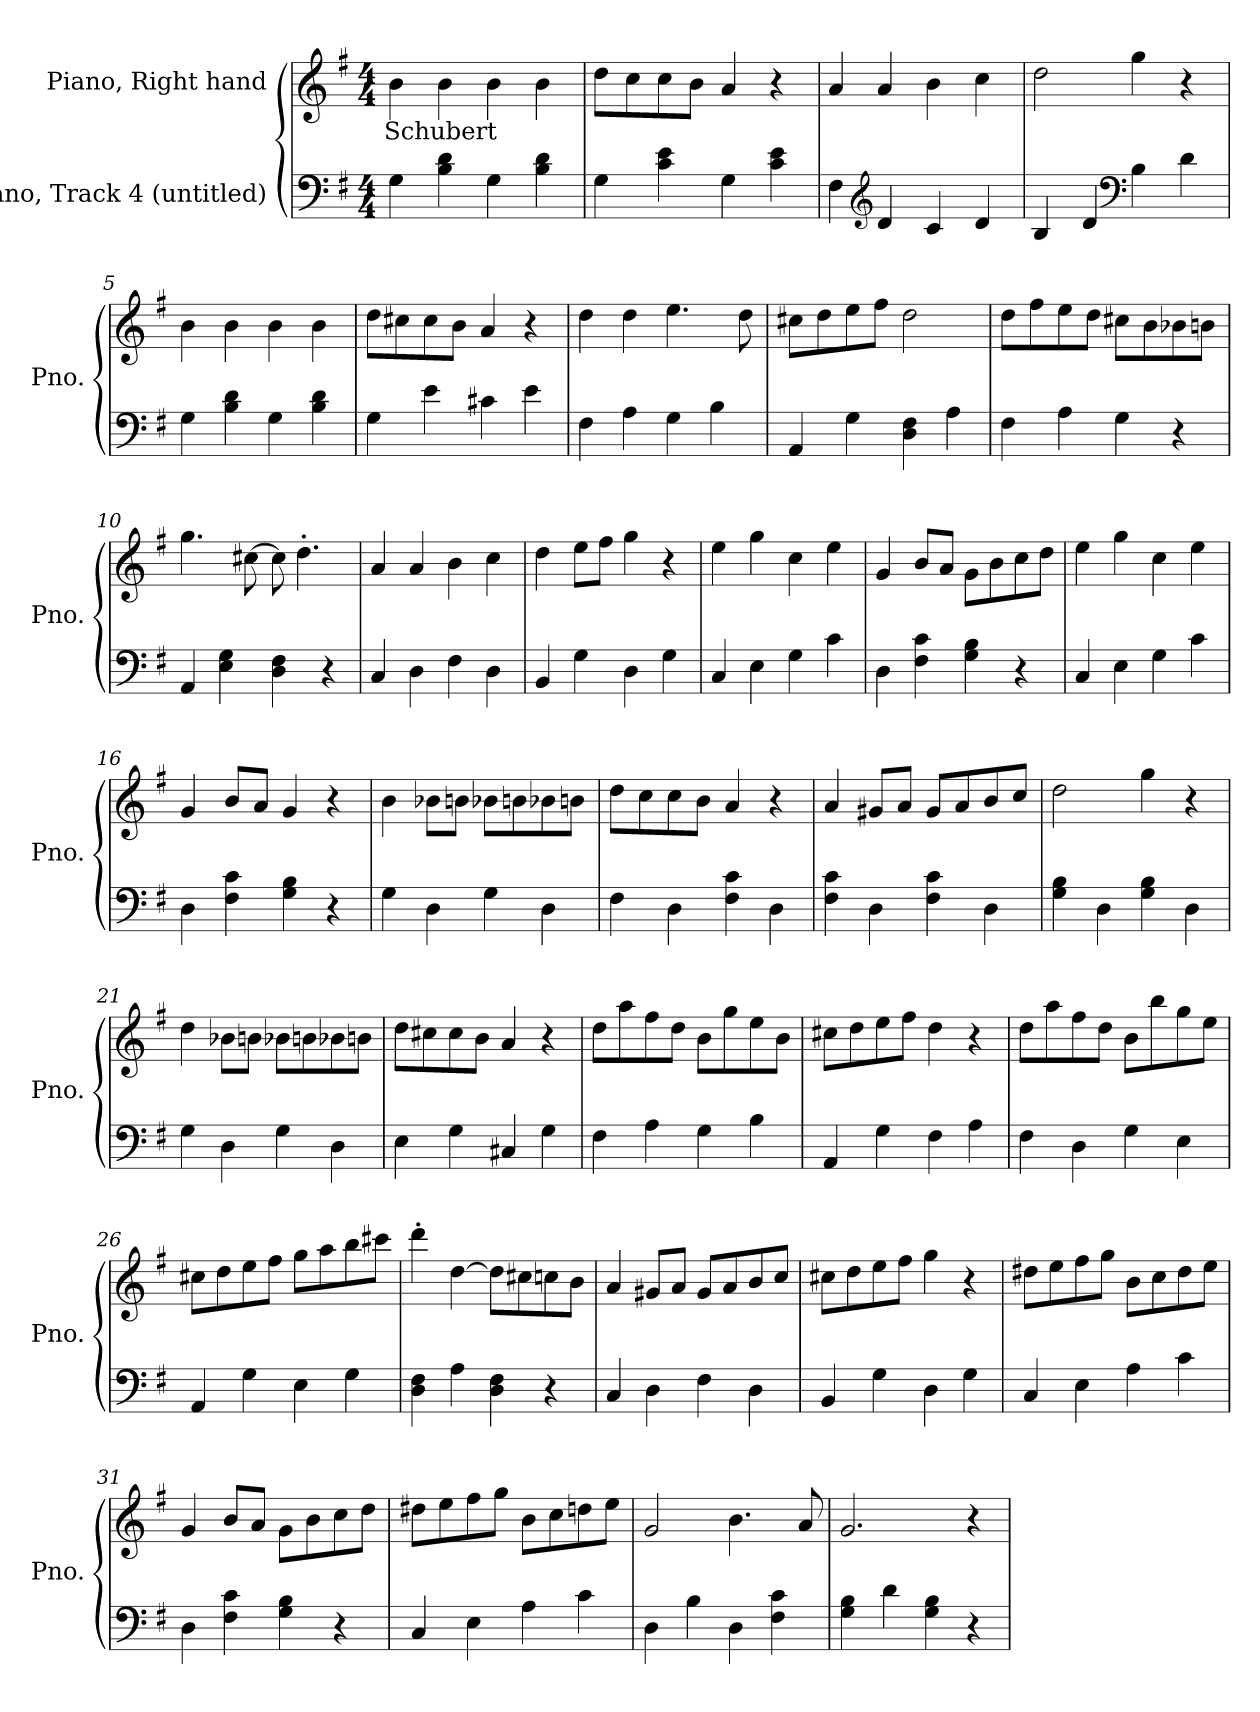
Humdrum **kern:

**kern	**kern	**text
*part2	*part1	*part1
*staff2	*staff1	*staff1
*I"Piano, Track 4 (untitled)	*I"Piano, Right hand	*
*I'Pno.	*I'Pno.	*
*clefF4	*clefG2	*
*k[f#]	*k[f#]	*
*M4/4	*M4/4	*
*MM100	*MM100	*
=1	=1	=1
!	!	!LO:LY:b
4G\	4b\	Schubert
4B\ 4d\	4b\	.
4G\	4b\	.
4B\ 4d\	4b\	.
=2	=2	=2
4G\	8dd\L	.
.	8cc\	.
4c\ 4e\	8cc\	.
.	8b\J	.
4G\	4a/	.
4c\ 4e\	4r	.
=3	=3	=3
4F#\	4a/	.
*clefG2	*	*
4d/	4a/	.
4c/	4b\	.
4d/	4cc\	.
=4	=4	=4
4B/	2dd\	.
4d/	.	.
*clefF4	*	*
4B\	4gg\	.
4d\	4r	.
=5	=5	=5
4G\	4b\	.
4B\ 4d\	4b\	.
4G\	4b\	.
4B\ 4d\	4b\	.
!!LO:LB:g=z
=6	=6	=6
4G\	8dd\L	.
.	8cc#X\	.
4e\	8cc#\	.
.	8b\J	.
4c#X\	4a/	.
4e\	4r	.
=7	=7	=7
4F#\	4dd\	.
4A\	4dd\	.
4G\	4.ee\	.
4B\	.	.
.	8dd\	.
=8	=8	=8
4AA/	8cc#X\L	.
.	8dd\	.
4G\	8ee\	.
.	8ff#\J	.
4D\ 4F#\	2dd\	.
4A\	.	.
=9	=9	=9
4F#\	8dd\L	.
.	8ff#\	.
4A\	8ee\	.
.	8dd\J	.
4G\	8cc#X\L	.
.	8b\	.
4r	8b-X\	.
.	8bn\J	.
=10	=10	=10
4AA/	4.gg\	.
4E\ 4G\	.	.
.	[8cc#X\	.
4D\ 4F#\	8cc#\]	.
.	4.dd'\	.
4r	.	.
=11	=11	=11
4C/	4a/	.
4D\	4a/	.
4F#\	4b\	.
4D\	4cc\	.
!!LO:LB:g=z
=12	=12	=12
4BB/	4dd\	.
4G\	8ee\L	.
.	8ff#\J	.
4D\	4gg\	.
4G\	4r	.
=13	=13	=13
4C/	4ee\	.
4E\	4gg\	.
4G\	4cc\	.
4c\	4ee\	.
=14	=14	=14
4D\	4g/	.
4F#\ 4c\	8b/L	.
.	8a/J	.
4G\ 4B\	8g\L	.
.	8b\	.
4r	8cc\	.
.	8dd\J	.
=15	=15	=15
4C/	4ee\	.
4E\	4gg\	.
4G\	4cc\	.
4c\	4ee\	.
=16	=16	=16
4D\	4g/	.
4F#\ 4c\	8b/L	.
.	8a/J	.
4G\ 4B\	4g/	.
4r	4r	.
=17	=17	=17
4G\	4b\	.
4D\	8b-X\L	.
.	8bn\J	.
4G\	8b-X\L	.
.	8bn\	.
4D\	8b-X\	.
.	8bn\J	.
!!LO:LB:g=z
=18	=18	=18
4F#\	8dd\L	.
.	8cc\	.
4D\	8cc\	.
.	8b\J	.
4F#\ 4c\	4a/	.
4D\	4r	.
=19	=19	=19
4F#\ 4c\	4a/	.
4D\	8g#X/L	.
.	8a/J	.
4F#\ 4c\	8g#/L	.
.	8a/	.
4D\	8b/	.
.	8cc/J	.
=20	=20	=20
4G\ 4B\	2dd\	.
4D\	.	.
4G\ 4B\	4gg\	.
4D\	4r	.
=21	=21	=21
4G\	4dd\	.
4D\	8b-X\L	.
.	8bn\J	.
4G\	8b-X\L	.
.	8bn\	.
4D\	8b-X\	.
.	8bn\J	.
=22	=22	=22
4E\	8dd\L	.
.	8cc#X\	.
4G\	8cc#\	.
.	8b\J	.
4C#X/	4a/	.
4G\	4r	.
!!LO:LB:g=z
=23	=23	=23
4F#\	8dd\L	.
.	8aa\	.
4A\	8ff#\	.
.	8dd\J	.
4G\	8b\L	.
.	8gg\	.
4B\	8ee\	.
.	8b\J	.
=24	=24	=24
4AA/	8cc#X\L	.
.	8dd\	.
4G\	8ee\	.
.	8ff#\J	.
4F#\	4dd\	.
4A\	4r	.
=25	=25	=25
4F#\	8dd\L	.
.	8aa\	.
4D\	8ff#\	.
.	8dd\J	.
4G\	8b\L	.
.	8bb\	.
4E\	8gg\	.
.	8ee\J	.
=26	=26	=26
4AA/	8cc#X\L	.
.	8dd\	.
4G\	8ee\	.
.	8ff#\J	.
4E\	8gg\L	.
.	8aa\	.
4G\	8bb\	.
.	8ccc#X\J	.
=27	=27	=27
4D\ 4F#\	4ddd'\	.
4A\	[4dd\	.
4D\ 4F#\	8dd\L]	.
.	8cc#X\	.
4r	8ccn\	.
.	8b\J	.
!!LO:LB:g=z
=28	=28	=28
4C/	4a/	.
4D\	8g#X/L	.
.	8a/J	.
4F#\	8g#/L	.
.	8a/	.
4D\	8b/	.
.	8cc/J	.
=29	=29	=29
4BB/	8cc#X\L	.
.	8dd\	.
4G\	8ee\	.
.	8ff#\J	.
4D\	4gg\	.
4G\	4r	.
=30	=30	=30
4C/	8dd#X\L	.
.	8ee\	.
4E\	8ff#\	.
.	8gg\J	.
4A\	8b\L	.
.	8cc\	.
4c\	8dd#\	.
.	8ee\J	.
=31	=31	=31
4D\	4g/	.
4F#\ 4c\	8b/L	.
.	8a/J	.
4G\ 4B\	8g\L	.
.	8b\	.
4r	8cc\	.
.	8dd\J	.
=32	=32	=32
4C/	8dd#X\L	.
.	8ee\	.
4E\	8ff#\	.
.	8gg\J	.
4A\	8b\L	.
.	8cc\	.
4c\	8ddn\	.
.	8ee\J	.
!!LO:PB:g=z
=33	=33	=33
4D\	2g/	.
4B\	.	.
4D\	4.b\	.
4F#\ 4c\	.	.
.	8a/	.
=34	=34	=34
4G\ 4B\	2.g/	.
4d\	.	.
4G\ 4B\	.	.
4r	4r	.
=	=	=
*-	*-	*-
